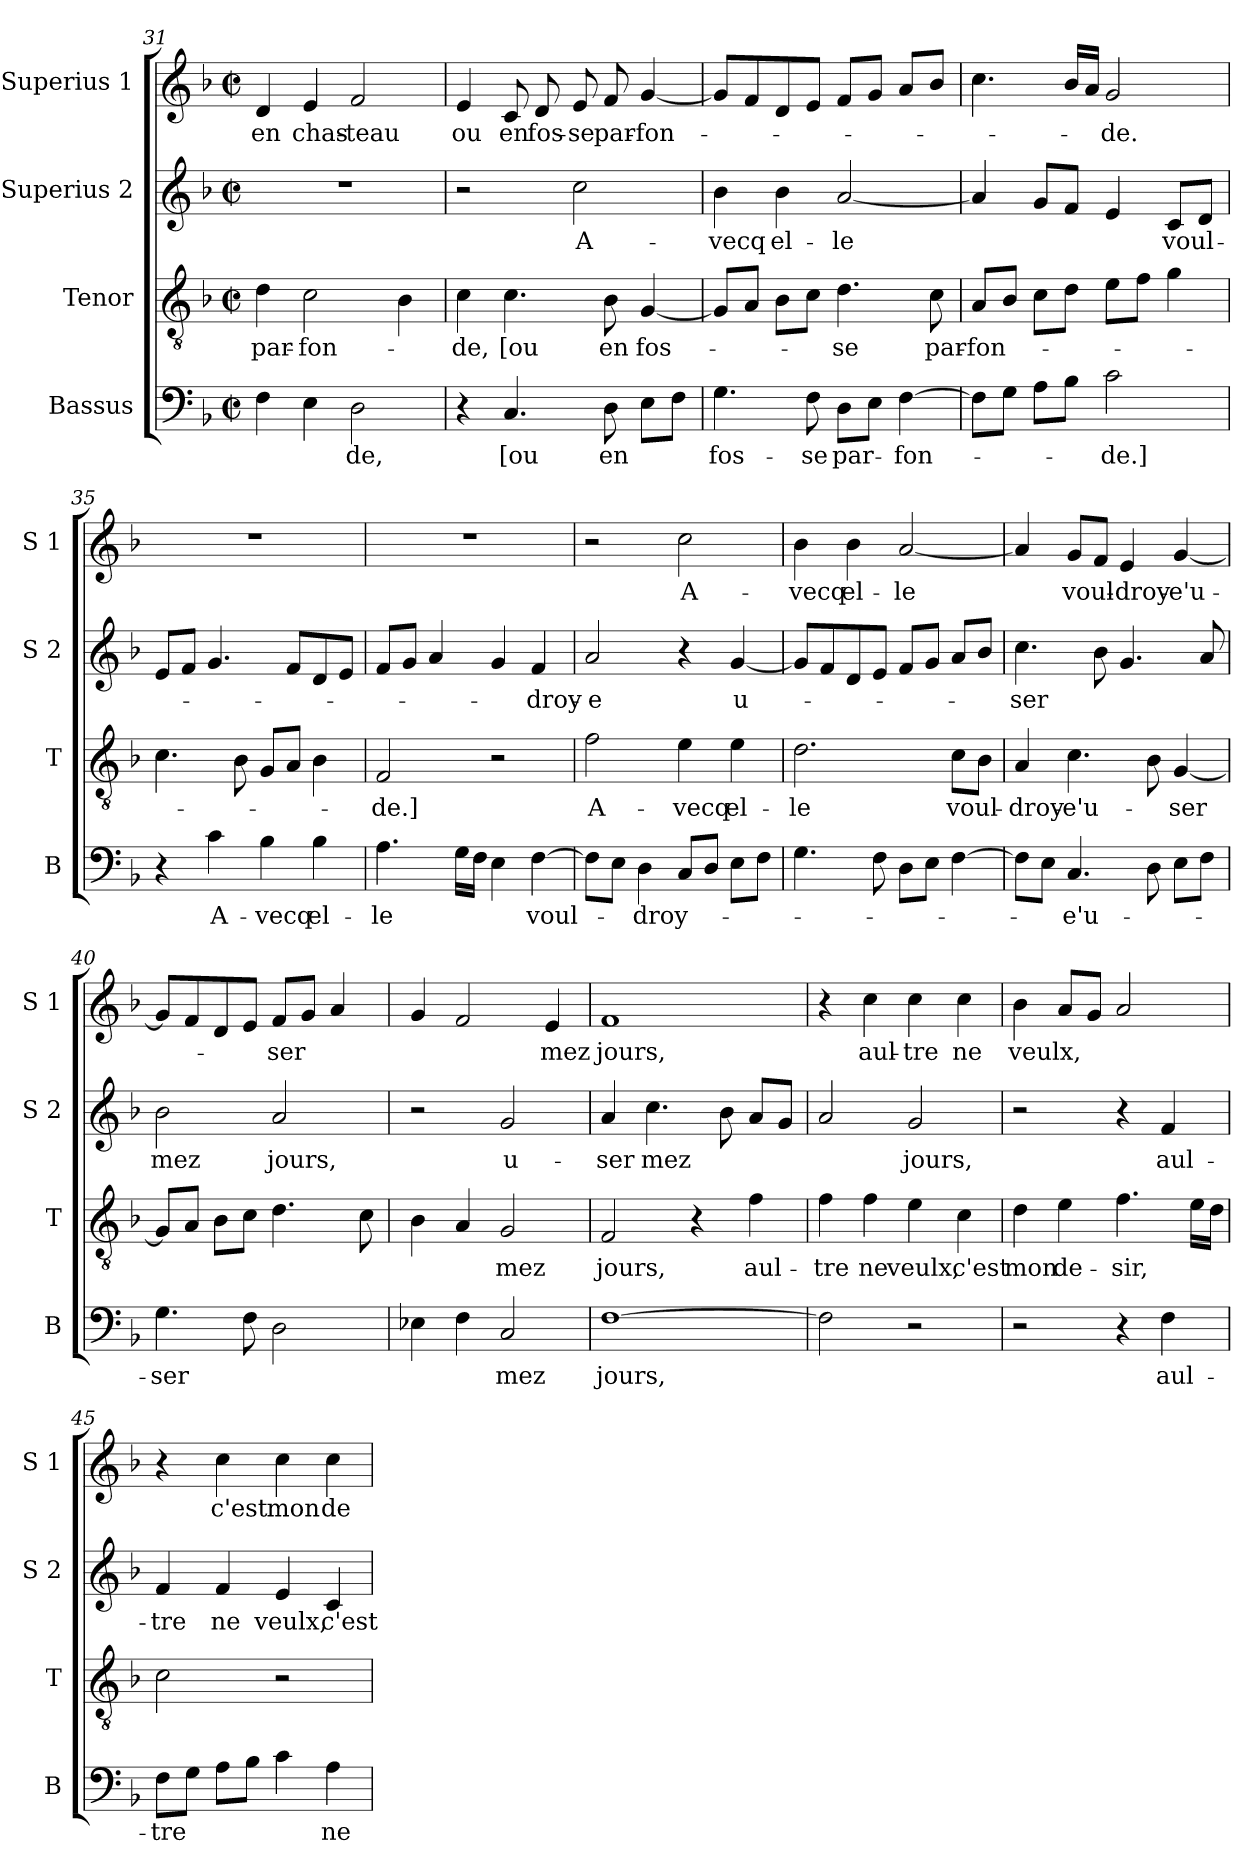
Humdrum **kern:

**kern	**text	**kern	**text	**kern	**text	**kern	**text
*part4	*part4	*part3	*part3	*part2	*part2	*part1	*part1
*staff4	*staff4	*staff3	*staff3	*staff2	*staff2	*staff1	*staff1
*I"Bassus	*	*I"Tenor	*	*I"Superius 2	*	*I"Superius 1	*
*I'B	*	*I'T	*	*I'S 2	*	*I'S 1	*
*clefF4	*	*clefGv2	*	*clefG2	*	*clefG2	*
*k[b-]	*	*k[b-]	*	*k[b-]	*	*k[b-]	*
*F:	*	*F:	*	*F:	*	*F:	*
*M2/2	*	*M2/2	*	*M2/2	*	*M2/2	*
*met(c|)	*	*met(c|)	*	*met(c|)	*	*met(c|)	*
=31	=31	=31	=31	=31	=31	=31	=31
4F\	.	4d\	par-	1r	.	4d/	en
4E\	.	2c\	-fon-	.	.	4e/	chas-
2D\	-de,	.	.	.	.	2f/	-teau
.	.	4B-\	.	.	.	.	.
=32	=32	=32	=32	=32	=32	=32	=32
4r	.	4c\	-de,	2r	.	4e/	ou
4.C/	[ou	4.c\	[ou	.	.	8c/	en
.	.	.	.	.	.	8d/	fos-
.	.	.	.	2cc\	A-	8e/	-se
8D\	en	8B-\	en	.	.	8f/	par-
8E\L	.	[4G/	fos-	.	.	[4g/	-fon-
8F\J	.	.	.	.	.	.	.
!!LO:LB:g=z
=33	=33	=33	=33	=33	=33	=33	=33
4.G\	fos-	8G/L]	.	4b-\	-vecq	8g/L]	.
.	.	8A/J	.	.	.	8f/	.
.	.	8B-\L	.	4b-\	el-	8d/	.
8F\	-se	8c\J	.	.	.	8e/J	.
8D\L	par-	4.d\	-se	[2a/	-le	8f/L	.
8E\J	.	.	.	.	.	8g/J	.
[4F\	-fon-	.	.	.	.	8a/L	.
.	.	8c\	par-	.	.	8b-/J	.
=34	=34	=34	=34	=34	=34	=34	=34
8F\L]	.	8A/L	-fon-	4a/]	.	4.cc\	.
8G\J	.	8B-/J	.	.	.	.	.
8A\L	.	8c\L	.	8g/L	.	.	.
8B-\J	.	8d\J	.	8f/J	.	16b-/LL	.
.	.	.	.	.	.	16a/JJ	.
2c\	-de.]	8e\L	.	4e/	.	2g/	-de.
.	.	8f\J	.	.	.	.	.
.	.	4g\	.	8c/L	voul-	.	.
.	.	.	.	8d/J	.	.	.
=35	=35	=35	=35	=35	=35	=35	=35
4r	.	4.c\	.	8e/L	.	1r	.
.	.	.	.	8f/J	.	.	.
4c\	A-	.	.	4.g/	.	.	.
.	.	8B-\	.	.	.	.	.
4B-\	-vecq	8G/L	.	.	.	.	.
.	.	8A/J	.	8f/L	.	.	.
4B-\	el-	4B-\	.	8d/	.	.	.
.	.	.	.	8e/J	.	.	.
=36	=36	=36	=36	=36	=36	=36	=36
4.A\	-le	2F/	-de.]	8f/L	.	1r	.
.	.	.	.	8g/J	.	.	.
.	.	.	.	4a/	.	.	.
16G\LL	.	.	.	.	.	.	.
16F\JJ	.	.	.	.	.	.	.
4E\	.	2r	.	4g/	.	.	.
[4F\	voul-	.	.	4f/	-droy-	.	.
=37	=37	=37	=37	=37	=37	=37	=37
8F\L]	.	2f\	A-	2a/	-e	2r	.
8E\J	.	.	.	.	.	.	.
4D\	-droy-	.	.	.	.	.	.
8C/L	.	4e\	-vecq	4r	.	2cc\	A-
8D/J	.	.	.	.	.	.	.
8E\L	.	4e\	el-	[4g/	u-	.	.
8F\J	.	.	.	.	.	.	.
!!LO:PB:g=z
=38	=38	=38	=38	=38	=38	=38	=38
4.G\	.	2.d\	-le	8g/L]	.	4b-\	-vecq
.	.	.	.	8f/	.	.	.
.	.	.	.	8d/	.	4b-\	el-
8F\	.	.	.	8e/J	.	.	.
8D\L	.	.	.	8f/L	.	[2a/	-le
8E\J	.	.	.	8g/J	.	.	.
[4F\	.	8c\L	voul-	8a/L	.	.	.
.	.	8B-\J	.	8b-/J	.	.	.
=39	=39	=39	=39	=39	=39	=39	=39
8F\L]	.	4A/	-droy-	4.cc\	-ser	4a/]	.
8E\J	.	.	.	.	.	.	.
4.C/	-e'u-	4.c\	-e'u-	.	.	8g/L	voul-
.	.	.	.	8b-\	.	8f/J	.
.	.	.	.	4.g/	.	4e/	-droy-
8D\	.	8B-\	.	.	.	.	.
8E\L	.	[4G/	-ser	.	.	[4g/	-e'u-
8F\J	.	.	.	8a/	.	.	.
=40	=40	=40	=40	=40	=40	=40	=40
4.G\	-ser	8G/L]	.	2b-\	mez	8g/L]	.
.	.	8A/J	.	.	.	8f/	.
.	.	8B-\L	.	.	.	8d/	.
8F\	.	8c\J	.	.	.	8e/J	.
2D\	.	4.d\	.	2a/	jours,	8f/L	-ser
.	.	.	.	.	.	8g/J	.
.	.	.	.	.	.	4a/	.
.	.	8c\	.	.	.	.	.
=41	=41	=41	=41	=41	=41	=41	=41
4E-X\	.	4B-\	.	2r	.	4g/	.
4F\	.	4A/	.	.	.	2f/	.
2C/	mez	2G/	mez	2g/	u-	.	.
.	.	.	.	.	.	4e/	mez
=42	=42	=42	=42	=42	=42	=42	=42
[1F	jours,	2F/	jours,	4a/	-ser	1f	jours,
.	.	.	.	4.cc\	mez	.	.
.	.	4r	.	.	.	.	.
.	.	.	.	8b-\	.	.	.
.	.	4f\	aul-	8a/L	.	.	.
.	.	.	.	8g/J	.	.	.
!!LO:LB:g=z
=43	=43	=43	=43	=43	=43	=43	=43
2F\]	.	4f\	-tre	2a/	.	4r	.
.	.	4f\	ne	.	.	4cc\	aul-
2r	.	4e\	veulx,	2g/	jours,	4cc\	-tre
.	.	4c\	c'est	.	.	4cc\	ne
=44	=44	=44	=44	=44	=44	=44	=44
2r	.	4d\	mon	2r	.	4b-\	veulx,
.	.	4e\	de-	.	.	8a/L	.
.	.	.	.	.	.	8g/J	.
4r	.	4.f\	-sir,	4r	.	2a/	.
4F\	aul-	.	.	4f/	aul-	.	.
.	.	16e\LL	.	.	.	.	.
.	.	16d\JJ	.	.	.	.	.
=45	=45	=45	=45	=45	=45	=45	=45
8F\L	-tre	2c\	.	4f/	-tre	4r	.
8G\J	.	.	.	.	.	.	.
8A\L	.	.	.	4f/	ne	4cc\	c'est
8B-\J	.	.	.	.	.	.	.
4c\	.	2r	.	4e/	veulx,	4cc\	mon
4A\	ne	.	.	4c/	c'est	4cc\	de-
=	=	=	=	=	=	=	=
*-	*-	*-	*-	*-	*-	*-	*-
